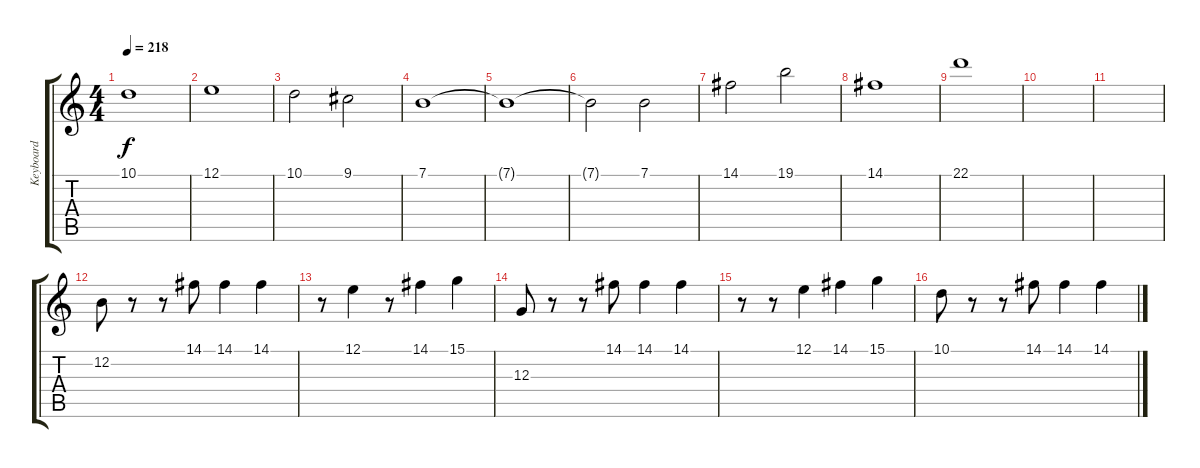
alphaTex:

\track ("Keyboard" "Keyboard") {instrument stringensemble1}
\staff {score tabs}
\tuning (E4 B3 G3 D3 A2 E2) {hide}
\ts (4 4)
\tempo 218
\clef g2
\ks c
10.1.1{dy f} |
12.1.1 |
10.1.2 9.1.2 |
7.1.1 |
7.1{t}.1{volume 8} |
7.1{t}.2 7.1.2{volume 11} |
14.1.2 19.1.2 |
14.1.1 |
22.1.1 |
|
|
12.2.8{volume 12} r.8 r.8 14.1.8 14.1.4 14.1.4 |
r.8 12.1.4 r.8 14.1.4 15.1.4 |
12.3.8 r.8 r.8 14.1.8 14.1.4 14.1.4 |
r.8 r.8 12.1.4 14.1.4 15.1.4 |
10.1.8 r.8 r.8 14.1.8 14.1.4 14.1.4
